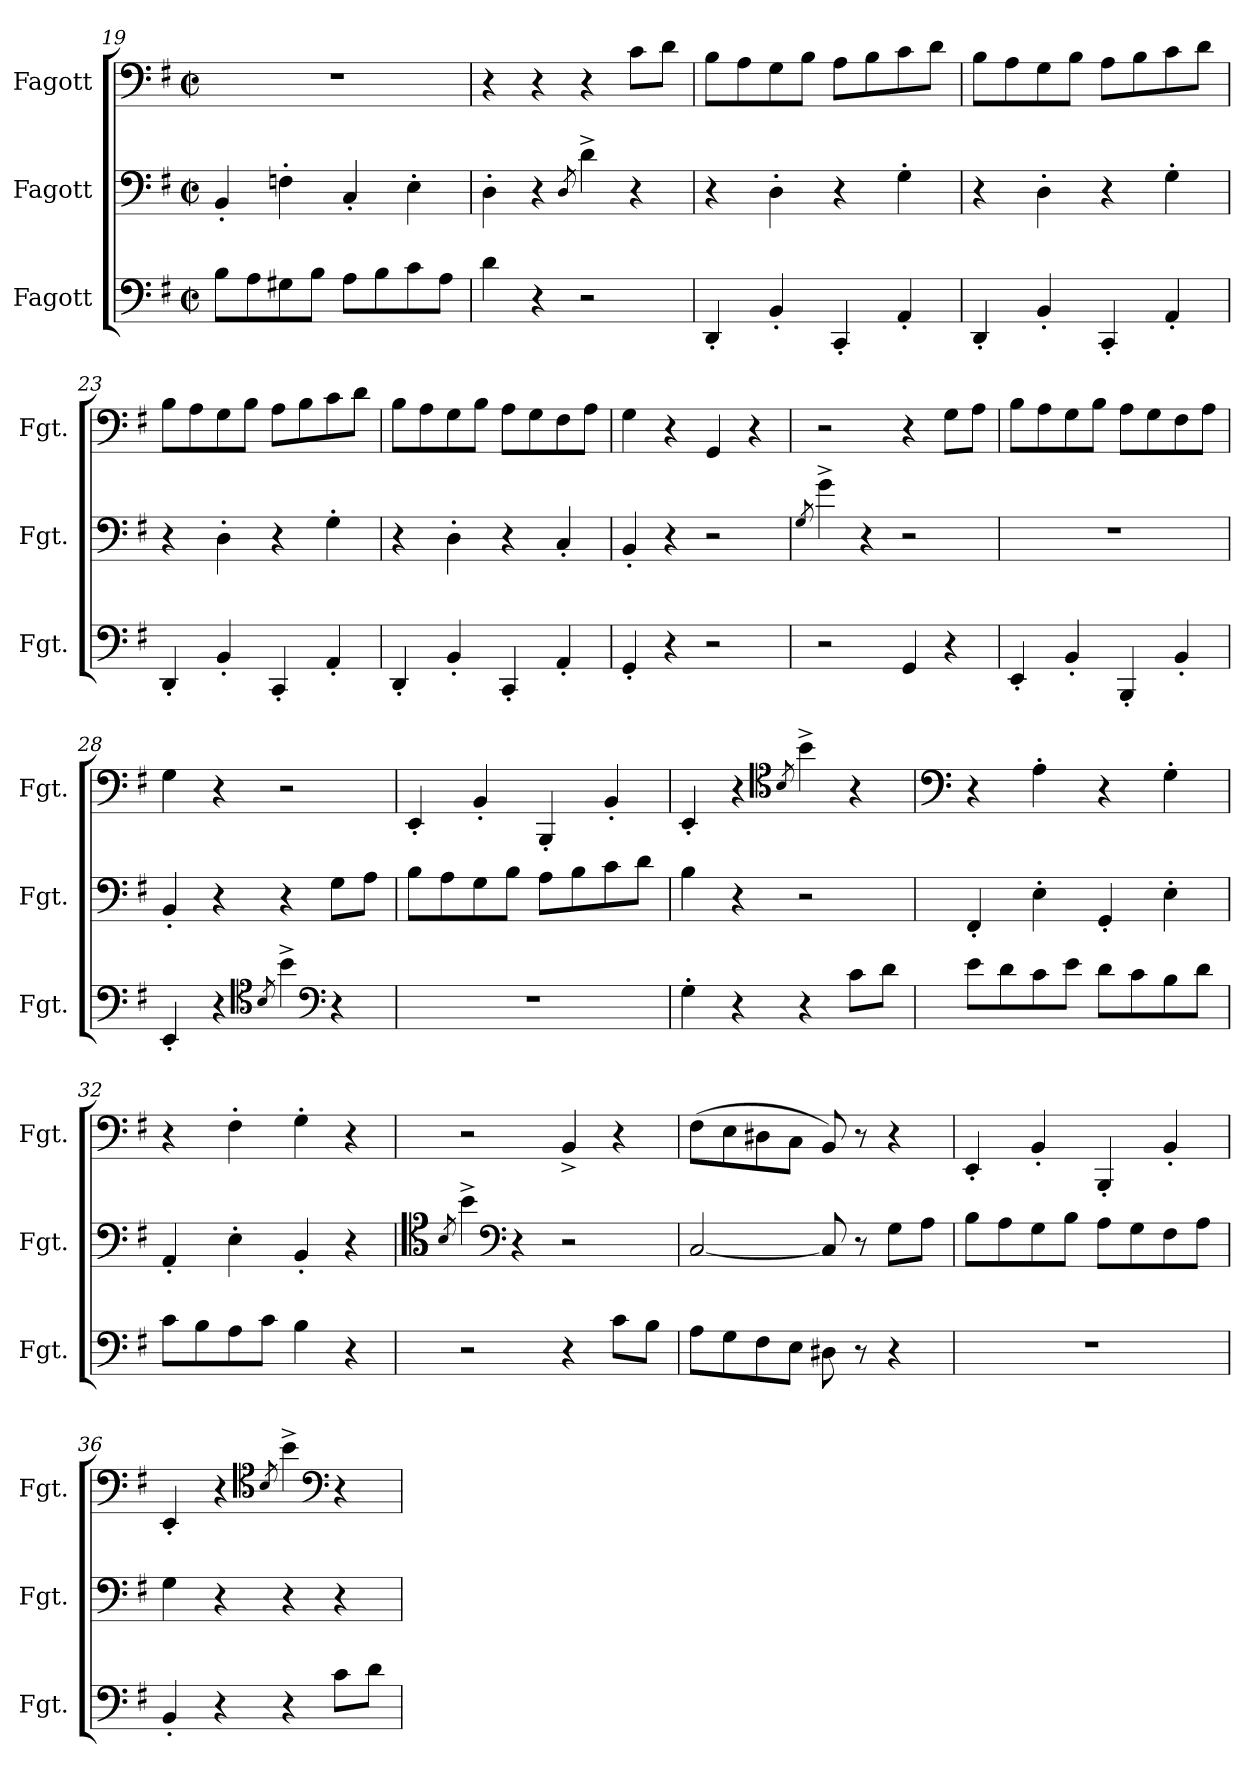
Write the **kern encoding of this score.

**kern	**kern	**kern
*part3	*part2	*part1
*staff3	*staff2	*staff1
*I"Fagott	*I"Fagott	*I"Fagott
*I'Fgt.	*I'Fgt.	*I'Fgt.
*clefF4	*clefF4	*clefF4
*k[f#]	*k[f#]	*k[f#]
*M2/2	*M2/2	*M2/2
*met(c|)	*met(c|)	*met(c|)
=19	=19	=19
8B\L	4BB'/	1r
8A\	.	.
8G#X\	4Fn'\	.
8B\J	.	.
8A\L	4C'/	.
8B\	.	.
8c\	4E'\	.
8A\J	.	.
!!LO:PB:g=z
=20	=20	=20
4d\	4D'\	4r
4r	4r	4r
.	8qD/	.
2r	4d^\	4r
.	4r	8c\L
.	.	8d\J
=21	=21	=21
4DD'/	4r	8B\L
.	.	8A\
4BB'/	4D'\	8G\
.	.	8B\J
4CC'/	4r	8A\L
.	.	8B\
4AA'/	4G'\	8c\
.	.	8d\J
=22	=22	=22
4DD'/	4r	8B\L
.	.	8A\
4BB'/	4D'\	8G\
.	.	8B\J
4CC'/	4r	8A\L
.	.	8B\
4AA'/	4G'\	8c\
.	.	8d\J
=23	=23	=23
4DD'/	4r	8B\L
.	.	8A\
4BB'/	4D'\	8G\
.	.	8B\J
4CC'/	4r	8A\L
.	.	8B\
4AA'/	4G'\	8c\
.	.	8d\J
=24	=24	=24
4DD'/	4r	8B\L
.	.	8A\
4BB'/	4D'\	8G\
.	.	8B\J
4CC'/	4r	8A\L
.	.	8G\
4AA'/	4C'/	8F#\
.	.	8A\J
!!LO:LB:g=z
=25	=25	=25
4GG'/	4BB'/	4G\
4r	4r	4r
2r	2r	4GG/
.	.	4r
=26	=26	=26
.	8qG/	.
2r	4g^\	2r
.	4r	.
4GG/	2r	4r
4r	.	8G\L
.	.	8A\J
=27	=27	=27
4EE'/	1r	8B\L
.	.	8A\
4BB'/	.	8G\
.	.	8B\J
4BBB'/	.	8A\L
.	.	8G\
4BB'/	.	8F#\
.	.	8A\J
=28	=28	=28
4EE'/	4BB'/	4G\
4r	4r	4r
*clefC4	*	*
8qB/	.	.
4b^\	4r	2r
*clefF4	*	*
4r	8G\L	.
.	8A\J	.
=29	=29	=29
1r	8B\L	4EE'/
.	8A\	.
.	8G\	4BB'/
.	8B\J	.
.	8A\L	4BBB'/
.	8B\	.
.	8c\	4BB'/
.	8d\J	.
!!LO:LB:g=z
=30	=30	=30
4G'\	4B\	4EE'/
4r	4r	4r
*	*	*clefC4
.	.	8qB/
4r	2r	4b^\
8c\L	.	4r
8d\J	.	.
=31	=31	=31
*	*	*clefF4
8e\L	4FF#'/	4r
8d\	.	.
8c\	4E'\	4A'\
8e\J	.	.
8d\L	4GG'/	4r
8c\	.	.
8B\	4E'\	4G'\
8d\J	.	.
=32	=32	=32
8c\L	4AA'/	4r
8B\	.	.
8A\	4E'\	4F#'\
8c\J	.	.
4B\	4BB'/	4G'\
4r	4r	4r
=33	=33	=33
*	*clefC4	*
.	8qB/	.
2r	4b^\	2r
*	*clefF4	*
.	4r	.
4r	2r	4BB^/
8c\L	.	4r
8B\J	.	.
!!LO:LB:g=z
=34	=34	=34
8A\L	[2C/	(8F#\L
8G\	.	8E\
8F#\	.	8D#X\
8E\J	.	8C\J
8D#X\	8C/]	8BB/)
8r	8r	8r
4r	8G\L	4r
.	8A\J	.
=35	=35	=35
1r	8B\L	4EE'/
.	8A\	.
.	8G\	4BB'/
.	8B\J	.
.	8A\L	4BBB'/
.	8G\	.
.	8F#\	4BB'/
.	8A\J	.
=36	=36	=36
4BB'/	4G\	4EE'/
4r	4r	4r
*	*	*clefC4
.	.	8qB/
4r	4r	4b^\
*	*	*clefF4
8c\L	4r	4r
8d\J	.	.
=	=	=
*-	*-	*-
